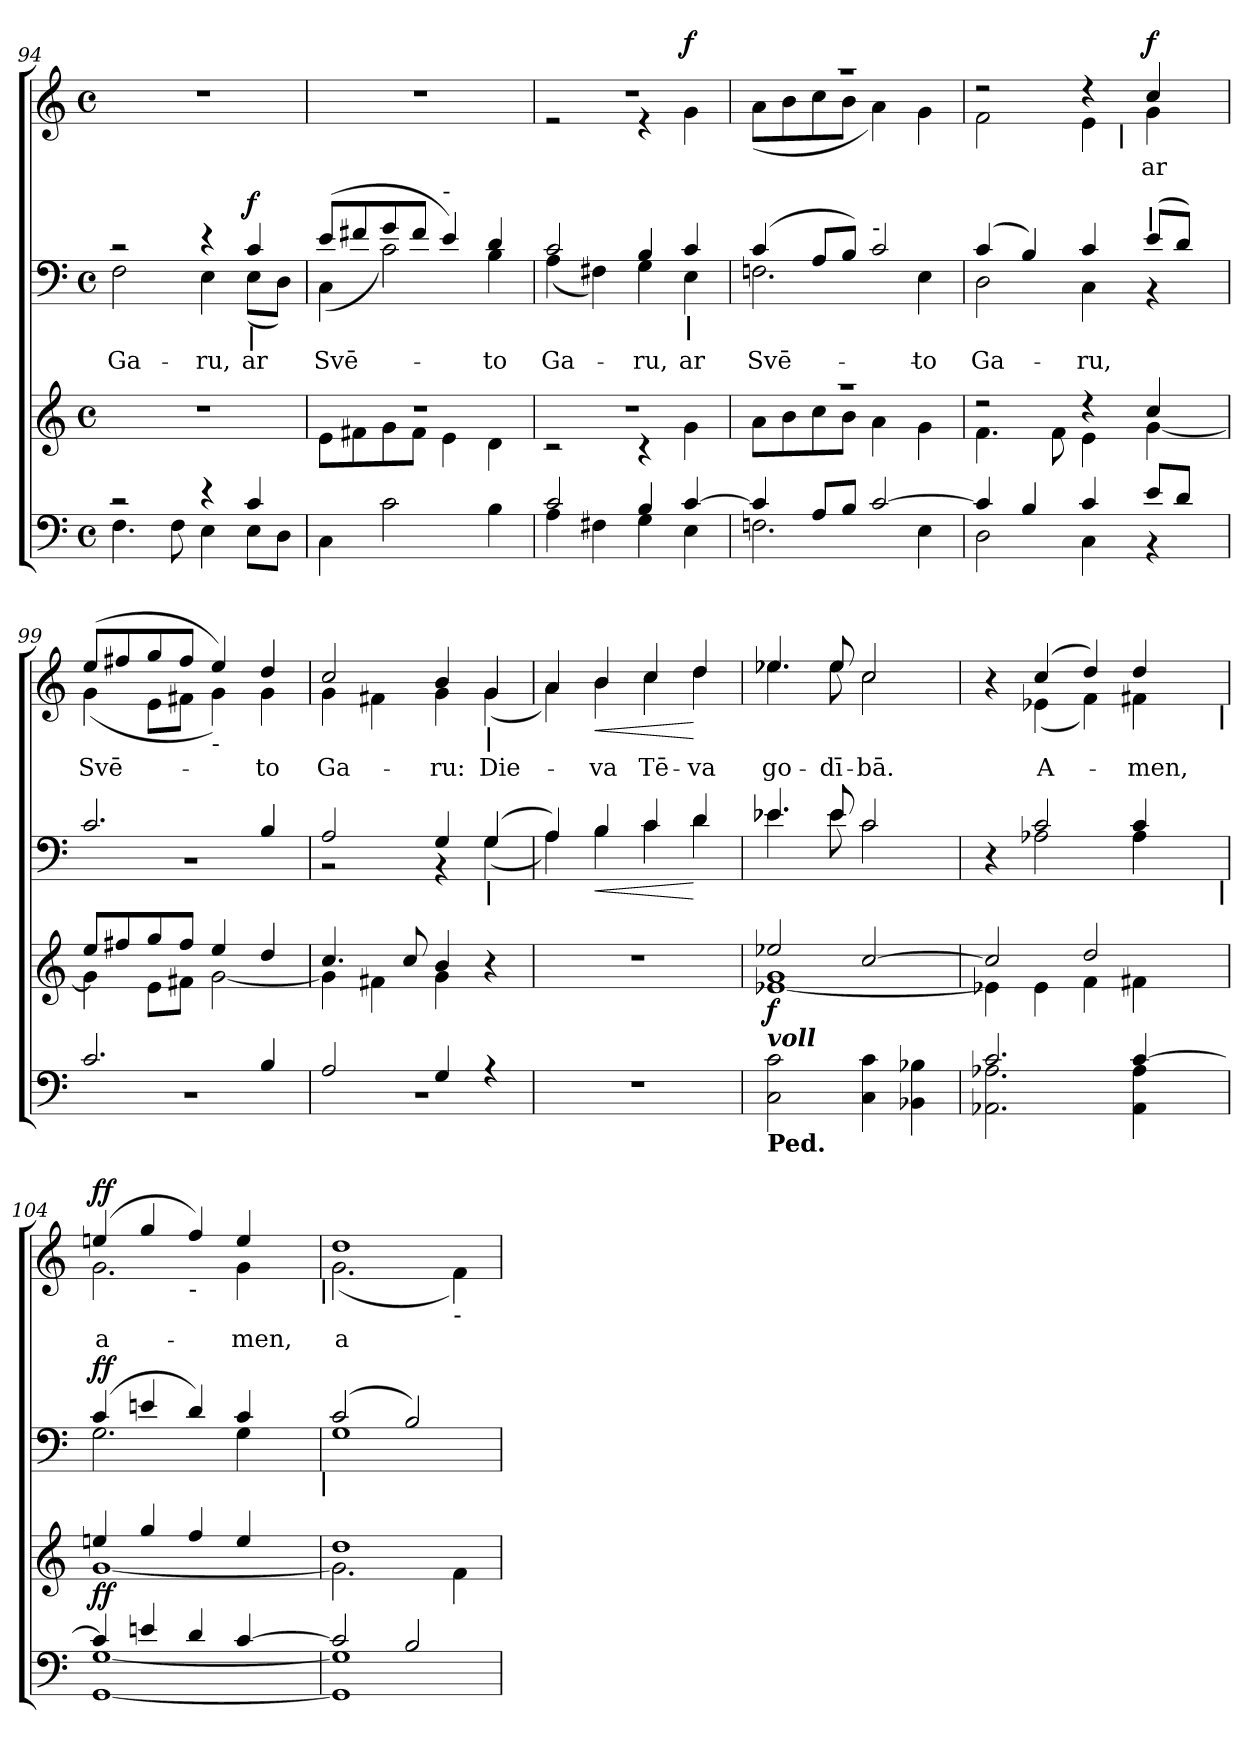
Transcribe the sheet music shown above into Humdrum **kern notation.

**kern	**kern	**dynam	**kern	**text	**dynam	**kern	**text	**dynam
*part4	*part3	*part3	*part2	*part2	*part2	*part1	*part1	*part1
*staff4	*staff3	*staff3	*staff2	*staff2	*staff2	*staff1	*staff1	*staff1
*clefF4	*clefG2	*	*clefF4	*	*	*clefG2	*	*
*k[]	*k[]	*	*k[]	*	*	*k[]	*	*
*C:	*C:	*	*C:	*	*	*C:	*	*
*M4/4	*M4/4	*	*M4/4	*	*	*M4/4	*	*
*met(c)	*met(c)	*	*met(c)	*	*	*met(c)	*	*
=94	=94	=94	=94	=94	=94	=94	=94	=94
*^	*	*	*^	*	*	*	*	*
!	!	!	!	!	!	!LO:LY:a:color=#000000	!	!	!	!
2r	4.Fi\	1r	.	2r	2Fi\	Ga-	.	1r	.	.
.	8Fi\	.	.	.	.	.	.	.	.	.
!	!	!	!	!	!	!LO:LY:a:color=#000000	!	!	!	!
4r	4Ei\	.	.	4r	4Ei\	-ru,	.	.	.	.
!	!	!	!	!LO:TX:b:B:t=|	!	!	!	!	!	!
!	!	!	!	!	!	!LO:LY:a:color=#000000	!	!	!	!
4ci/	8Ei\L	.	.	4ci/	(8Ei\L	ar	f	.	.	.
.	8Di\J	.	.	.	8Di\J)	.	.	.	.	.
*v	*v	*	*	*	*	*	*	*	*	*
=95	=95	=95	=95	=95	=95	=95	=95	=95	=95
*	*^	*	*	*	*	*	*	*	*
*^	*	*	*	*	*	*	*	*	*	*
!	!	!	!	!	!	!	!LO:LY:a:color=#000000	!	!	!	!
*v	*v	*	*	*	*	*	*	*	*	*	*
4Ci\	1r	8ei\L	.	(8ei/L	(4Ci\	Svē-	.	1r	.	.
.	.	8f#Xi\	.	8f#Xi/	.	.	.	.	.	.
2ci\	.	8gi\	.	8gi/	2ci\)	.	.	.	.	.
.	.	8f#i\J	.	8f#i/J	.	.	.	.	.	.
!	!	!	!	!LO:TX:a:t=-	!	!	!	!	!	!
.	.	4ei\	.	4ei/)	.	.	.	.	.	.
!	!	!	!	!	!	!LO:LY:a:color=#000000	!	!	!	!
4Bi\	.	4di\	.	4di/	4Bi\	-to	.	.	.	.
=96	=96	=96	=96	=96	=96	=96	=96	=96	=96	=96
*^	*	*	*	*	*	*	*	*	*	*
!	!	!	!	!	!	!	!LO:LY:a:color=#000000	!	!	!	!
*	*	*	*	*	*	*	*	*	*^	*	*
2ci/	4Ai\	1r	2r	.	2ci/	(4Ai\	Ga-	.	1r	2r	.	.
.	4F#Xi\	.	.	.	.	4F#Xi\)	.	.	.	.	.	.
!	!	!	!	!	!	!	!LO:LY:a:color=#000000	!	!	!	!	!
4Bi/	4Gi\	.	4r	.	4Bi/	4Gi\	-ru,	.	.	4r	.	.
!	!	!	!	!	!LO:TX:b:B:t=|	!	!	!	!	!	!	!
!	!	!	!	!	!	!	!LO:LY:a:color=#000000	!	!	!	!	!
[4ci/	4Ei\	.	4gi\	.	4ci/	4Ei\	ar	.	.	4gi\	.	f
!!LO:LB:g=z	!!
=97	=97	=97	=97	=97	=97	=97	=97	=97	=97	=97	=97	=97
!	!	!	!	!	!	!	!LO:LY:a:color=#000000	!	!	!	!	!
4ci/]	2.Fni\	1r	8ai\L	.	(4ci/	2.Fni\	Svē-	.	1r	(8ai\L	.	.
.	.	.	8bi\	.	.	.	.	.	.	8bi\	.	.
8Ai/L	.	.	8cci\	.	8Ai/L	.	.	.	.	8cci\	.	.
8Bi/J	.	.	8bi\J	.	8Bi/J)	.	.	.	.	8bi\J	.	.
!	!	!	!	!	!LO:TX:a:t=-	!	!	!	!	!	!	!
[2ci/	.	.	4ai\	.	2ci/	.	.	.	.	4ai\)	.	.
!	!	!	!	!	!	!	!LO:LY:a:color=#000000	!	!	!	!	!
.	4Ei\	.	4gi\	.	.	4Ei\	-to	.	.	4gi\	.	.
*	*	*	*	*	*	*	*	*	*v	*v	*	*
=98	=98	=98	=98	=98	=98	=98	=98	=98	=98	=98	=98
*	*	*	*	*	*	*	*	*	*^	*	*
!	!	!	!	!	!	!	!LO:LY:a:color=#000000	!	!	!	!	!
*	*	*	*	*	*	*	*	*	*	*^	*	*
4ci/]	2Di\	2r	4.fi\	.	(4ci/	2Di\	Ga-	.	2r	2fi\	2ryy	.	.
4Bi/	.	.	.	.	4Bi/)	.	.	.	.	.	.	.	.
.	.	.	8fi\	.	.	.	.	.	.	.	.	.	.
!	!	!	!	!	!	!	!LO:LY:a:color=#000000	!	!	!	!	!	!
4ci/	4Ci\	4r	4ei\	.	4ci/	4Ci\	-ru,	.	4r	4ei\	8ryy	.	.
.	.	.	.	.	.	.	.	.	.	.	256..ryy	.	.
!	!	!	!	!	!	!	!	!	!	!	!LO:TX:b:B:t=|	!	!
.	.	.	.	.	.	.	.	.	.	.	4ryy	.	.
!	!	!	!	!	!LO:TX:a:B:t=|	!	!	!	!	!	!	!	!
!	!	!	!	!	!	!	!	!	!	!	!	!LO:LY:b:color=#000000	!
8ei/L	4r	4cci/	[4gi\	.	(8ei/L	4r	.	.	4cci/	4gi\	.	ar	f
8di/J	.	.	.	.	8di/J)	.	.	.	.	.	.	.	.
.	.	.	.	.	.	.	.	.	.	.	16ryy	.	.
.	.	.	.	.	.	.	.	.	.	.	32ryy	.	.
.	.	.	.	.	.	.	.	.	.	.	64ryy	.	.
.	.	.	.	.	.	.	.	.	.	.	128ryy	.	.
.	.	.	.	.	.	.	.	.	.	.	1024ryy	.	.
*	*	*	*	*	*	*	*	*	*v	*v	*v	*	*
=99	=99	=99	=99	=99	=99	=99	=99	=99	=99	=99	=99
*	*	*	*	*	*	*	*	*	*^	*	*
*	*	*	*	*	*	*	*	*	*	*^	*	*
!	!	!	!	!	!	!	!	!	!	!	!	!LO:LY:b:color=#000000	!
*	*	*	*	*	*	*	*	*	*	*v	*v	*	*
2.ci/	1r	8eei/L	4gi\]	.	2.ci/	1r	.	.	(8eei/L	(4gi\	Svē-	.
.	.	8ff#Xi/	.	.	.	.	.	.	8ff#Xi/	.	.	.
.	.	8ggi/	8ei\L	.	.	.	.	.	8ggi/	8ei\L	.	.
.	.	8ff#i/J	8f#Xi\J	.	.	.	.	.	8ff#i/J	8f#Xi\J	.	.
!	!	!	!	!	!	!	!	!	!LO:TX:b:t=-	!	!	!
.	.	4eei/	[2gi\	.	.	.	.	.	4eei/)	4gi\)	.	.
!	!	!	!	!	!	!	!	!	!	!	!LO:LY:b:color=#000000	!
4Bi/	.	4ddi/	.	.	4Bi/	.	.	.	4ddi/	4gi\	-to	.
=100	=100	=100	=100	=100	=100	=100	=100	=100	=100	=100	=100	=100
!	!	!	!	!	!	!	!	!	!	!	!LO:LY:b:color=#000000	!
2Ai/	1r	4.cci/	4gi\]	.	2Ai/	2r	.	.	2cci/	4gi\	Ga-	.
.	.	.	4f#Xi\	.	.	.	.	.	.	4f#Xi\)	.	.
.	.	8cci/	.	.	.	.	.	.	.	.	.	.
!	!	!	!	!	!	!	!	!	!	!	!LO:LY:b:color=#000000	!
4Gi/	.	4bi/	4gi\	.	4Gi/	4r	.	.	4bi/	4gi\	-ru:	.
!	!	!	!	!	!	!	!	!	!LO:TX:b:B:t=|	!	!	!
!	!	!	!	!	!LO:TX:b:B:t=|	!	!	!	!	!	!	!
!	!	!	!	!	!	!	!	!	!	!	!LO:LY:b:color=#000000	!
4r	.	4r	4ryy	.	(4Gi/	(4Gi\	.	.	(4gi/	(4gi\	Die-	.
*v	*v	*	*	*	*	*	*	*	*	*	*	*
*	*v	*v	*	*	*	*	*	*	*	*	*
=101	=101	=101	=101	=101	=101	=101	=101	=101	=101	=101
1r	1r	.	4Ai/)	4Ai\)	.	.	(4ai/	4ai\)	.	.
!	!	!	!	!	!	!LO:HP:b	!	!	!	!
!	!	!	!	!	!	!	!	!	!LO:LY:b:color=#000000	!LO:HP:b
.	.	.	4Bi/	4Bi\	.	<	4bi/	4bi\	-va	<
!	!	!	!	!	!	!	!	!	!LO:LY:b:color=#000000	!
.	.	.	4ci/	4ci\	.	.	4cci/	4cci\	Tē-	.
!	!	!	!	!	!	!	!	!	!LO:LY:b:color=#000000	!
.	.	.	4di/	4di\	.	[	4ddi/	4ddi\	-va	[
!!LO:LB:g=z	!!
=102	=102	=102	=102	=102	=102	=102	=102	=102	=102	=102
*	*^	*	*	*	*	*	*	*	*	*
!	!LO:TX:b:Bi:t=voll	!	!	!	!	!	!	!	!	!	!
!LO:TX:b:B:t=Ped.	!	!	!	!	!	!	!	!	!	!	!
!	!	!	!	!	!	!	!	!	!	!LO:LY:b:color=#000000	!
2Ci\ 2ci	2ee-Xi/	[1e-Xi 1gi	f	4.e-Xi/	4.e-i\	.	.	4.ee-Xi/	4.ee-i\	go-	.
!	!	!	!	!	!	!	!	!	!	!LO:LY:b:color=#000000	!
.	.	.	.	8e-i/	8e-i\	.	.	8ee-i/	8ee-i\	-dī-	.
!	!	!	!	!	!	!	!	!	!	!LO:LY:b:color=#000000	!
4Ci\ 4ci	[2cci/	.	.	2ci/	2ci\	.	.	2cci/	2cci\	-bā.	.
4BB-Xi\ 4B-Xi	.	.	.	.	.	.	.	.	.	.	.
=103	=103	=103	=103	=103	=103	=103	=103	=103	=103	=103	=103
*^	*	*	*	*	*^	*	*	*	*^	*	*
2.ci/	2.AA-Xi\ 2.A-Xi	2cci/]	4e-Xi\]	.	4r	4ryy	2ryy	.	.	4r	4ryy	2ryy	.	.
!	!	!	!	!	!	!	!	!	!	!	!	!	!LO:LY:b:color=#000000	!
.	.	.	4e-i\	.	2ci/	2A-Xi\	.	.	.	(4cci/	(4e-Xi\	.	A-	.
.	.	2ddi/	4fi\	.	.	.	4ryy	.	.	4ddi/)	4fi\)	4ryy	.	.
!	!	!	!	!	!	!	!	!	!	!	!	!	!LO:LY:b:color=#000000	!
[4ci/	4AA-i\ 4A-i	.	4f#Xi\	.	4ci/	4A-i\	8ryy	.	.	4ddi/	4f#Xi\	8ryy	-men,	.
.	.	.	.	.	.	.	16ryy	.	.	.	.	16ryy	.	.
.	.	.	.	.	.	.	32ryy	.	.	.	.	32ryy	.	.
.	.	.	.	.	.	.	64ryy	.	.	.	.	64ryy	.	.
.	.	.	.	.	.	.	128...ryy	.	.	.	.	128...ryy	.	.
!	!	!	!	!	!	!	!	!	!	!	!	!LO:TX:b:B:t=|	!	!
!	!	!	!	!	!	!	!LO:TX:b:B:t=|	!	!	!	!	!	!	!
.	.	.	.	.	.	.	1024ryy	.	.	.	.	1024ryy	.	.
=104	=104	=104	=104	=104	=104	=104	=104	=104	=104	=104	=104	=104	=104	=104
!	!	!	!	!	!	!	!	!	!	!	!	!	!LO:LY:b:color=#000000	!
4ci/]	[1GGi [1Gi	4eeni/	[1gi	ff	(4ci/	2.Gi\	2ryy	.	ff	(4eeni/	2.gi\	2ryy	a-	ff
4eni/	.	4ggi/	.	.	4eni/	.	.	.	.	4ggi/	.	.	.	.
!	!	!	!	!	!	!	!	!	!	!LO:TX:b:t=-	!	!	!	!
4di/	.	4ffi/	.	.	4di/)	.	4ryy	.	.	4ffi/)	.	4ryy	.	.
!	!	!	!	!	!	!	!	!	!	!	!	!	!LO:LY:b:color=#000000	!
[4ci/	.	4eei/	.	.	4ci/	4Gi\	8ryy	.	.	4eei/	4gi\	8ryy	-men,	.
.	.	.	.	.	.	.	16ryy	.	.	.	.	16ryy	.	.
.	.	.	.	.	.	.	32ryy	.	.	.	.	32ryy	.	.
.	.	.	.	.	.	.	64ryy	.	.	.	.	64ryy	.	.
.	.	.	.	.	.	.	128...ryy	.	.	.	.	128...ryy	.	.
!	!	!	!	!	!	!	!	!	!	!	!	!LO:TX:b:B:t=|	!	!
!	!	!	!	!	!	!	!LO:TX:b:B:t=|	!	!	!	!	!	!	!
.	.	.	.	.	.	.	1024ryy	.	.	.	.	1024ryy	.	.
*	*	*	*	*	*	*v	*v	*	*	*	*	*	*	*
*	*	*	*	*	*	*	*	*	*v	*v	*v	*	*
=105	=105	=105	=105	=105	=105	=105	=105	=105	=105	=105	=105
*	*	*	*	*	*	*^	*	*	*^	*	*
*	*	*	*	*	*	*	*	*	*	*	*^	*	*
!	!	!	!	!	!	!	!	!	!	!	!	!	!LO:LY:b:color=#000000	!
*	*	*	*	*	*	*v	*v	*	*	*	*	*	*	*
*	*	*	*	*	*	*	*	*	*	*v	*v	*	*
2ci/]	1GGi] 1Gi]	1ddi	2.gi\]	.	(2ci/	1Gi	.	.	1ddi	(2.gi\	a-	.
2Bi/	.	.	.	.	2Bi/)	.	.	.	.	.	.	.
!	!	!	!	!	!	!	!	!	!	!LO:TX:b:t=-	!	!
.	.	.	4fi\	.	.	.	.	.	.	4fi\)	.	.
*v	*v	*	*	*	*v	*v	*	*	*v	*v	*	*
*	*v	*v	*	*	*	*	*	*	*
=	=	=	=	=	=	=	=	=
*-	*-	*-	*-	*-	*-	*-	*-	*-
